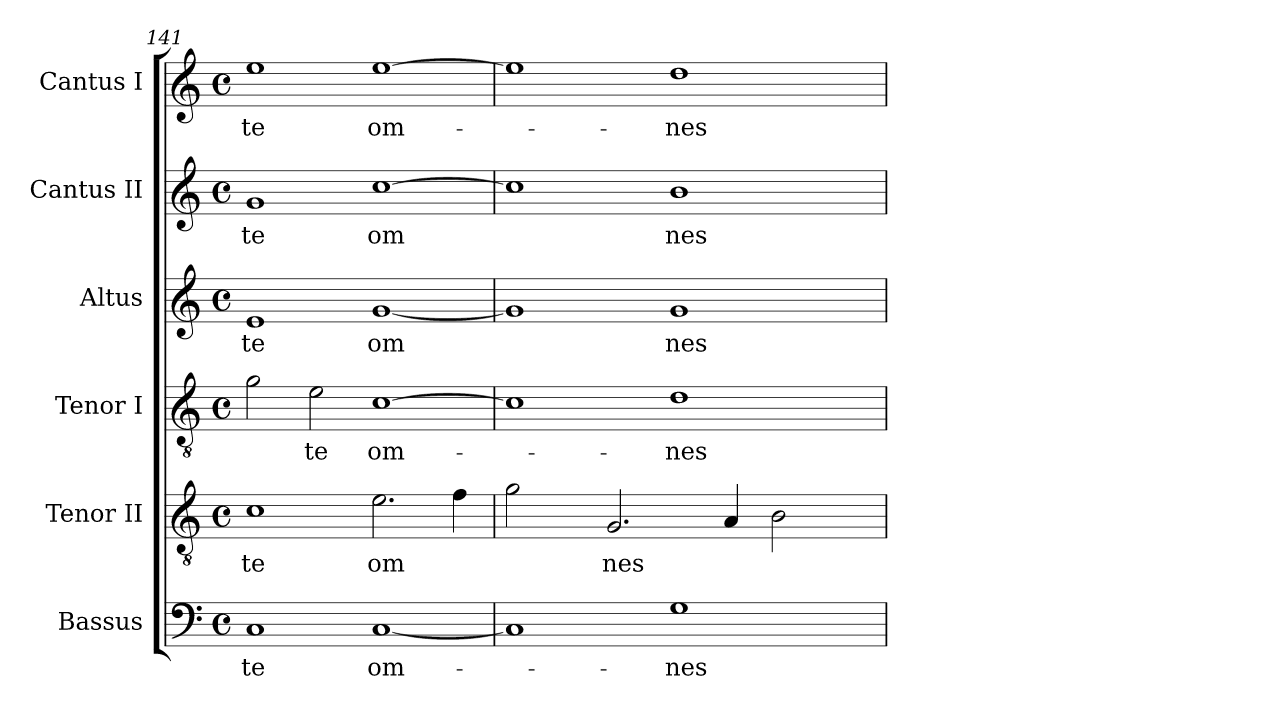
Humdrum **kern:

**kern	**text	**kern	**text	**kern	**text	**kern	**text	**kern	**text	**kern	**text
*part6	*part6	*part5	*part5	*part4	*part4	*part3	*part3	*part2	*part2	*part1	*part1
*staff6	*staff6	*staff5	*staff5	*staff4	*staff4	*staff3	*staff3	*staff2	*staff2	*staff1	*staff1
*I"Bassus	*	*I"Tenor II	*	*I"Tenor I	*	*I"Altus	*	*I"Cantus II	*	*I"Cantus I	*
*clefF4	*	*clefGv2	*	*clefGv2	*	*clefG2	*	*clefG2	*	*clefG2	*
*M4/4	*	*M4/4	*	*M4/4	*	*M4/4	*	*M4/4	*	*M4/4	*
*met(c)	*	*met(c)	*	*met(c)	*	*met(c)	*	*met(c)	*	*met(c)	*
=141	=141	=141	=141	=141	=141	=141	=141	=141	=141	=141	=141
!	!LO:LY:b:cj	!	!LO:LY:b:cj	!	!	!	!LO:LY:b:cj	!	!LO:LY:b:cj	!	!LO:LY:b:cj
1C	-te	1c	te	2g\	.	1e	te	1g	te	1ee	-te
!	!	!	!	!	!LO:LY:b:cj	!	!	!	!	!	!
.	.	.	.	2e\	-te	.	.	.	.	.	.
!	!LO:LY:b:cj	!	!LO:LY:b	!	!LO:LY:b:cj	!	!LO:LY:b:cj	!	!LO:LY:b:cj	!	!LO:LY:b:cj
[>1C	om-	2.e\	om	[<1c	om-	[>1g	om	[<1cc	om	[>1ee	om-
.	.	4f\	.	.	.	.	.	.	.	.	.
!!LO:LB:g=z
=142	=142	=142	=142	=142	=142	=142	=142	=142	=142	=142	=142
*^	*	*^	*	*^	*	*^	*	*^	*	*^	*
1C]	4ryy	.	2g\	16.ryy	.	1c]	4ryy	.	1g]	4ryy	.	1cc]	4ryy	.	1ee]	4ryy	.
.	.	.	.	1ryy	.	.	.	.	.	.	.	.	.	.	.	.	.
.	64ryy	.	.	.	.	.	64ryy	.	.	64ryy	.	.	64ryy	.	.	64ryy	.
.	1ryy	.	.	.	.	.	1ryy	.	.	1ryy	.	.	1ryy	.	.	1ryy	.
!	!	!	!	!	!LO:LY:b	!	!	!	!	!	!	!	!	!	!	!	!
.	.	.	2.G/	.	nes	.	.	.	.	.	.	.	.	.	.	.	.
!	!	!LO:LY:b:cj	!	!	!	!	!	!LO:LY:b:cj	!	!	!LO:LY:b:cj	!	!	!LO:LY:b:cj	!	!	!LO:LY:b:cj
1G	.	-nes	.	.	.	1d	.	-nes	1g	.	nes	1b	.	nes	1dd	.	-nes
.	.	.	.	2ryy	.	.	.	.	.	.	.	.	.	.	.	.	.
.	.	.	4A/	.	.	.	.	.	.	.	.	.	.	.	.	.	.
.	2ryy	.	.	.	.	.	2ryy	.	.	2ryy	.	.	2ryy	.	.	2ryy	.
.	.	.	2B\	.	.	.	.	.	.	.	.	.	.	.	.	.	.
.	.	.	.	4ryy	.	.	.	.	.	.	.	.	.	.	.	.	.
.	8...ryy	.	.	.	.	.	8...ryy	.	.	8...ryy	.	.	8...ryy	.	.	8...ryy	.
.	.	.	.	8ryy	.	.	.	.	.	.	.	.	.	.	.	.	.
.	.	.	.	32ryy	.	.	.	.	.	.	.	.	.	.	.	.	.
*v	*v	*	*	*	*	*v	*v	*	*v	*v	*	*v	*v	*	*v	*v	*
*	*	*v	*v	*	*	*	*	*	*	*	*	*
=	=	=	=	=	=	=	=	=	=	=	=
*-	*-	*-	*-	*-	*-	*-	*-	*-	*-	*-	*-
